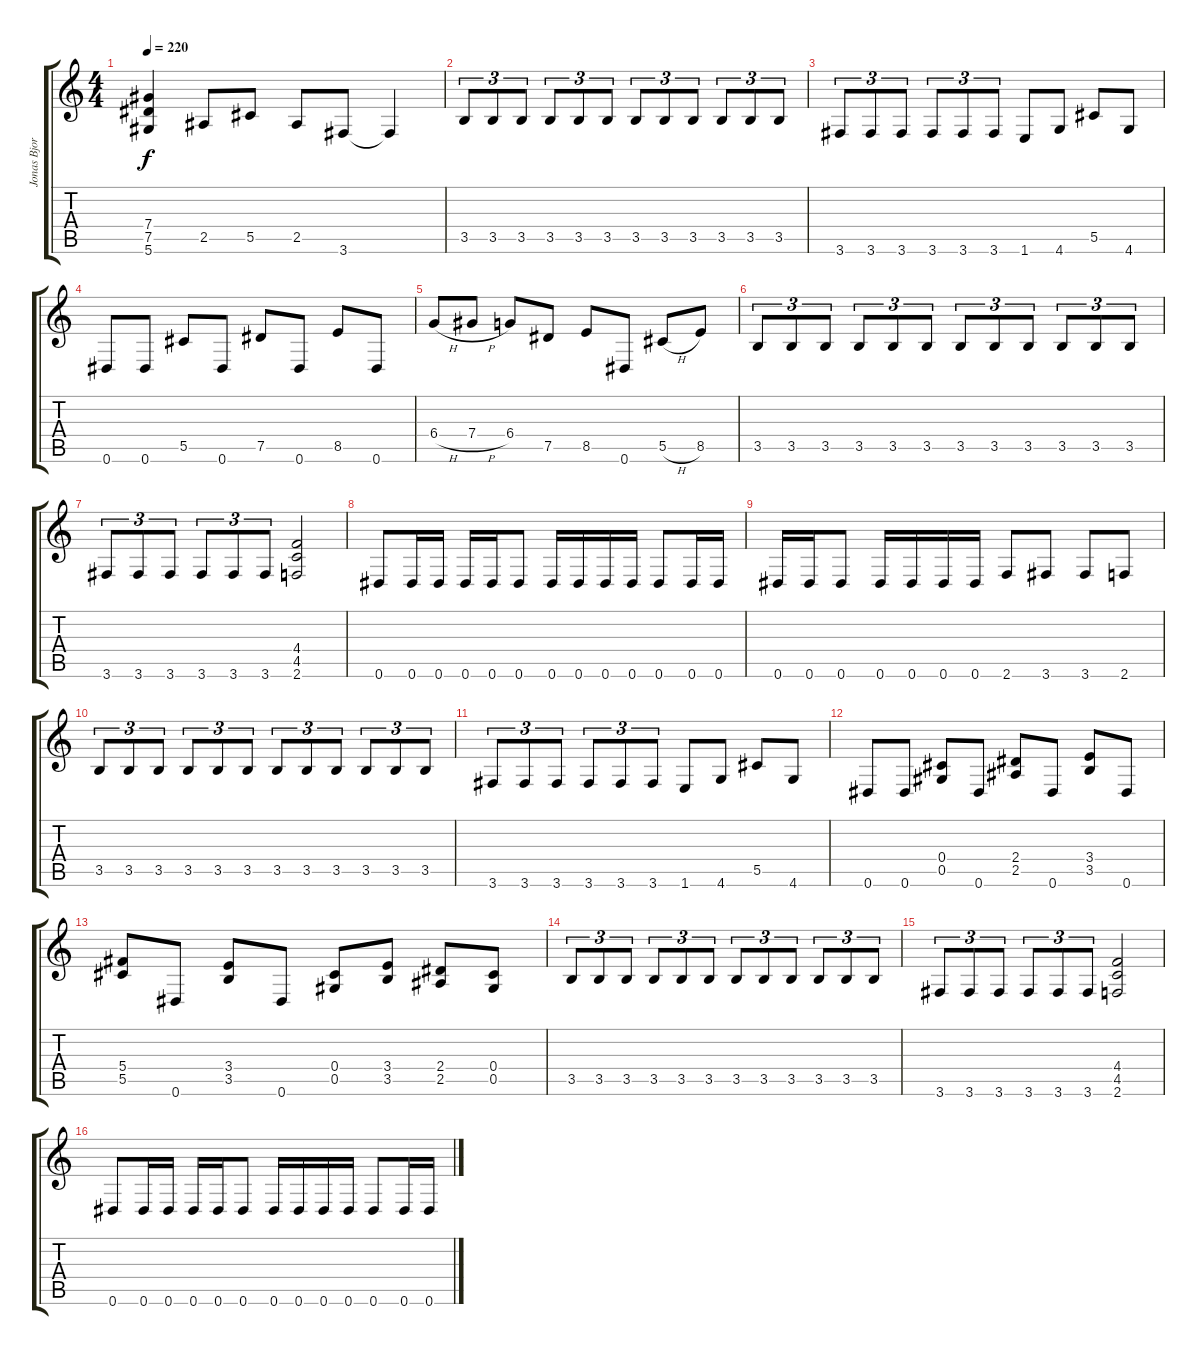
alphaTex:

\track ("Jonas Bjorler" "Jonas Bjor") {instrument electricbassfinger}
\staff {score tabs}
\tuning (Eb4 Bb3 Gb3 Db3 Ab2 Eb2) {hide}
\ts (4 4)
\tempo 220
\clef g2
\ks c
(7.4{t} 7.5{t} 5.6{t}).4{dy f} 2.5.8 5.5.8 2.5.8 3.6.8 3.6{t}.4 |
3.5.8{tu (3 2)} 3.5.8{tu (3 2)} 3.5.8{tu (3 2)} 3.5.8{tu (3 2)} 3.5.8{tu (3 2)} 3.5.8{tu (3 2)} 3.5.8{tu (3 2)} 3.5.8{tu (3 2)} 3.5.8{tu (3 2)} 3.5.8{tu (3 2)} 3.5.8{tu (3 2)} 3.5.8{tu (3 2)} |
3.6.8{tu (3 2)} 3.6.8{tu (3 2)} 3.6.8{tu (3 2)} 3.6.8{tu (3 2)} 3.6.8{tu (3 2)} 3.6.8{tu (3 2)} 1.6.8 4.6.8 5.5.8 4.6.8 |
0.6.8 0.6.8 5.5.8 0.6.8 7.5.8 0.6.8 8.5.8 0.6.8 |
6.4{h}.8 7.4{h}.8 6.4.8 7.5.8 8.5.8 0.6.8 5.5{h}.8 8.5.8 |
3.5.8{tu (3 2)} 3.5.8{tu (3 2)} 3.5.8{tu (3 2)} 3.5.8{tu (3 2)} 3.5.8{tu (3 2)} 3.5.8{tu (3 2)} 3.5.8{tu (3 2)} 3.5.8{tu (3 2)} 3.5.8{tu (3 2)} 3.5.8{tu (3 2)} 3.5.8{tu (3 2)} 3.5.8{tu (3 2)} |
3.6.8{tu (3 2)} 3.6.8{tu (3 2)} 3.6.8{tu (3 2)} 3.6.8{tu (3 2)} 3.6.8{tu (3 2)} 3.6.8{tu (3 2)} (4.4 4.5 2.6).2 |
0.6.8 0.6.16 0.6.16 0.6.16 0.6.16 0.6.8 0.6.16 0.6.16 0.6.16 0.6.16 0.6.8 0.6.16 0.6.16 |
0.6.16 0.6.16 0.6.8 0.6.16 0.6.16 0.6.16 0.6.16 2.6.8 3.6.8 3.6.8 2.6.8 |
3.5.8{tu (3 2)} 3.5.8{tu (3 2)} 3.5.8{tu (3 2)} 3.5.8{tu (3 2)} 3.5.8{tu (3 2)} 3.5.8{tu (3 2)} 3.5.8{tu (3 2)} 3.5.8{tu (3 2)} 3.5.8{tu (3 2)} 3.5.8{tu (3 2)} 3.5.8{tu (3 2)} 3.5.8{tu (3 2)} |
3.6.8{tu (3 2)} 3.6.8{tu (3 2)} 3.6.8{tu (3 2)} 3.6.8{tu (3 2)} 3.6.8{tu (3 2)} 3.6.8{tu (3 2)} 1.6.8 4.6.8 5.5.8 4.6.8 |
0.6.8 0.6.8 (0.4 0.5).8 0.6.8 (2.4 2.5).8 0.6.8 (3.4 3.5).8 0.6.8 |
(5.4 5.5).8 0.6.8 (3.4 3.5).8 0.6.8 (0.4 0.5).8 (3.4 3.5).8 (2.4 2.5).8 (0.4 0.5).8 |
3.5.8{tu (3 2)} 3.5.8{tu (3 2)} 3.5.8{tu (3 2)} 3.5.8{tu (3 2)} 3.5.8{tu (3 2)} 3.5.8{tu (3 2)} 3.5.8{tu (3 2)} 3.5.8{tu (3 2)} 3.5.8{tu (3 2)} 3.5.8{tu (3 2)} 3.5.8{tu (3 2)} 3.5.8{tu (3 2)} |
3.6.8{tu (3 2)} 3.6.8{tu (3 2)} 3.6.8{tu (3 2)} 3.6.8{tu (3 2)} 3.6.8{tu (3 2)} 3.6.8{tu (3 2)} (4.4 4.5 2.6).2 |
0.6.8 0.6.16 0.6.16 0.6.16 0.6.16 0.6.8 0.6.16 0.6.16 0.6.16 0.6.16 0.6.8 0.6.16 0.6.16
